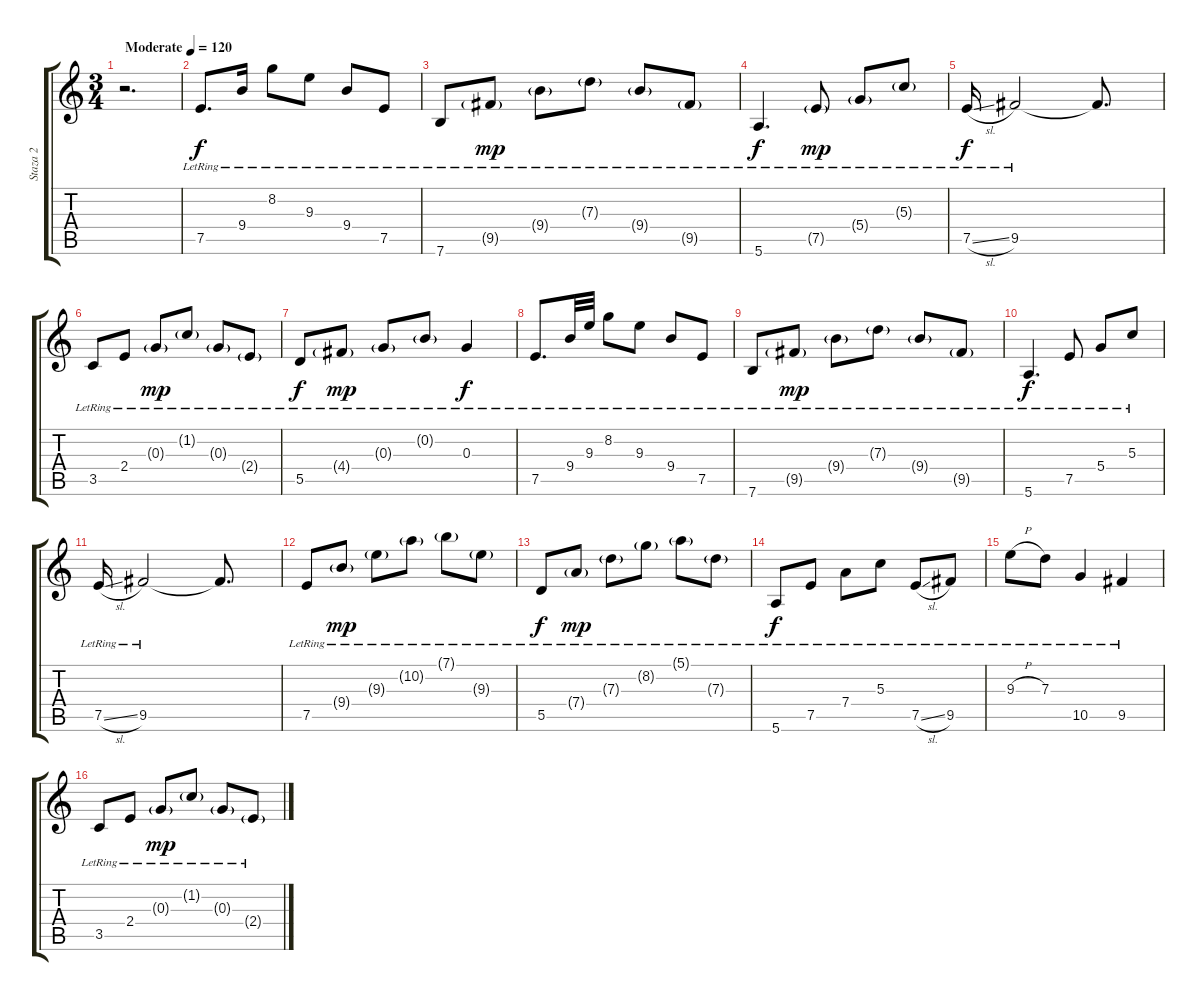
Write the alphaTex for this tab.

\track ("Staza 2" "Staza 2") {instrument acousticguitarnylon}
\staff {score tabs}
\tuning (E4 B3 G3 D3 A2 E2) {hide}
\ts (3 4)
\tempo (120 "Moderate")
\clef g2
\ks c
r.2{d dy f instrument acousticguitarnylon} |
7.5{lr}.8{d} 9.4{lr}.16 8.2{lr}.8 9.3{lr}.8 9.4{lr}.8 7.5{lr}.8 |
7.6{lr}.8 9.5{g lr}.8{dy mp} 9.4{g lr}.8 7.3{g lr}.8 9.4{g lr}.8 9.5{g lr}.8 |
5.6{lr}.4{d dy f} 7.5{g lr}.8{dy mp} 5.4{g lr}.8 5.3{g lr}.8 |
7.5{sl lr}.16{dy f} 9.5{lr}.2 9.5{t}.8{d} |
3.5{lr}.8 2.4{lr}.8 0.3{g lr}.8{dy mp} 1.2{g lr}.8 0.3{g lr}.8 2.4{g lr}.8 |
5.5{lr}.8{dy f} 4.4{g lr}.8{dy mp} 0.3{g lr}.8 0.2{g lr}.8 0.3{lr}.4{dy f} |
7.5{lr}.8{d} 9.4{lr}.32 9.3{lr}.32 8.2{lr}.8 9.3{lr}.8 9.4{lr}.8 7.5{lr}.8 |
7.6{lr}.8 9.5{g lr}.8{dy mp} 9.4{g lr}.8 7.3{g lr}.8 9.4{g lr}.8 9.5{g lr}.8 |
5.6{lr}.4{d dy f} 7.5{lr}.8 5.4{lr}.8 5.3{lr}.8 |
7.5{sl lr}.16 9.5{lr}.2 9.5{t}.8{d} |
7.5{lr}.8 9.4{g lr}.8{dy mp} 9.3{g lr}.8 10.2{g lr}.8 7.1{g lr}.8 9.3{g lr}.8 |
5.5{lr}.8{dy f} 7.4{g lr}.8{dy mp} 7.3{g lr}.8 8.2{g lr}.8 5.1{g lr}.8 7.3{g lr}.8 |
5.6{lr}.8{dy f} 7.5{lr}.8 7.4{lr}.8 5.3{lr}.8 7.5{sl lr}.8 9.5{lr}.8 |
9.3{h lr}.8 7.3{lr}.8 10.5{lr}.4 9.5{lr}.4 |
3.5{lr}.8 2.4{lr}.8 0.3{g lr}.8{dy mp} 1.2{g lr}.8 0.3{g lr}.8 2.4{g lr}.8
